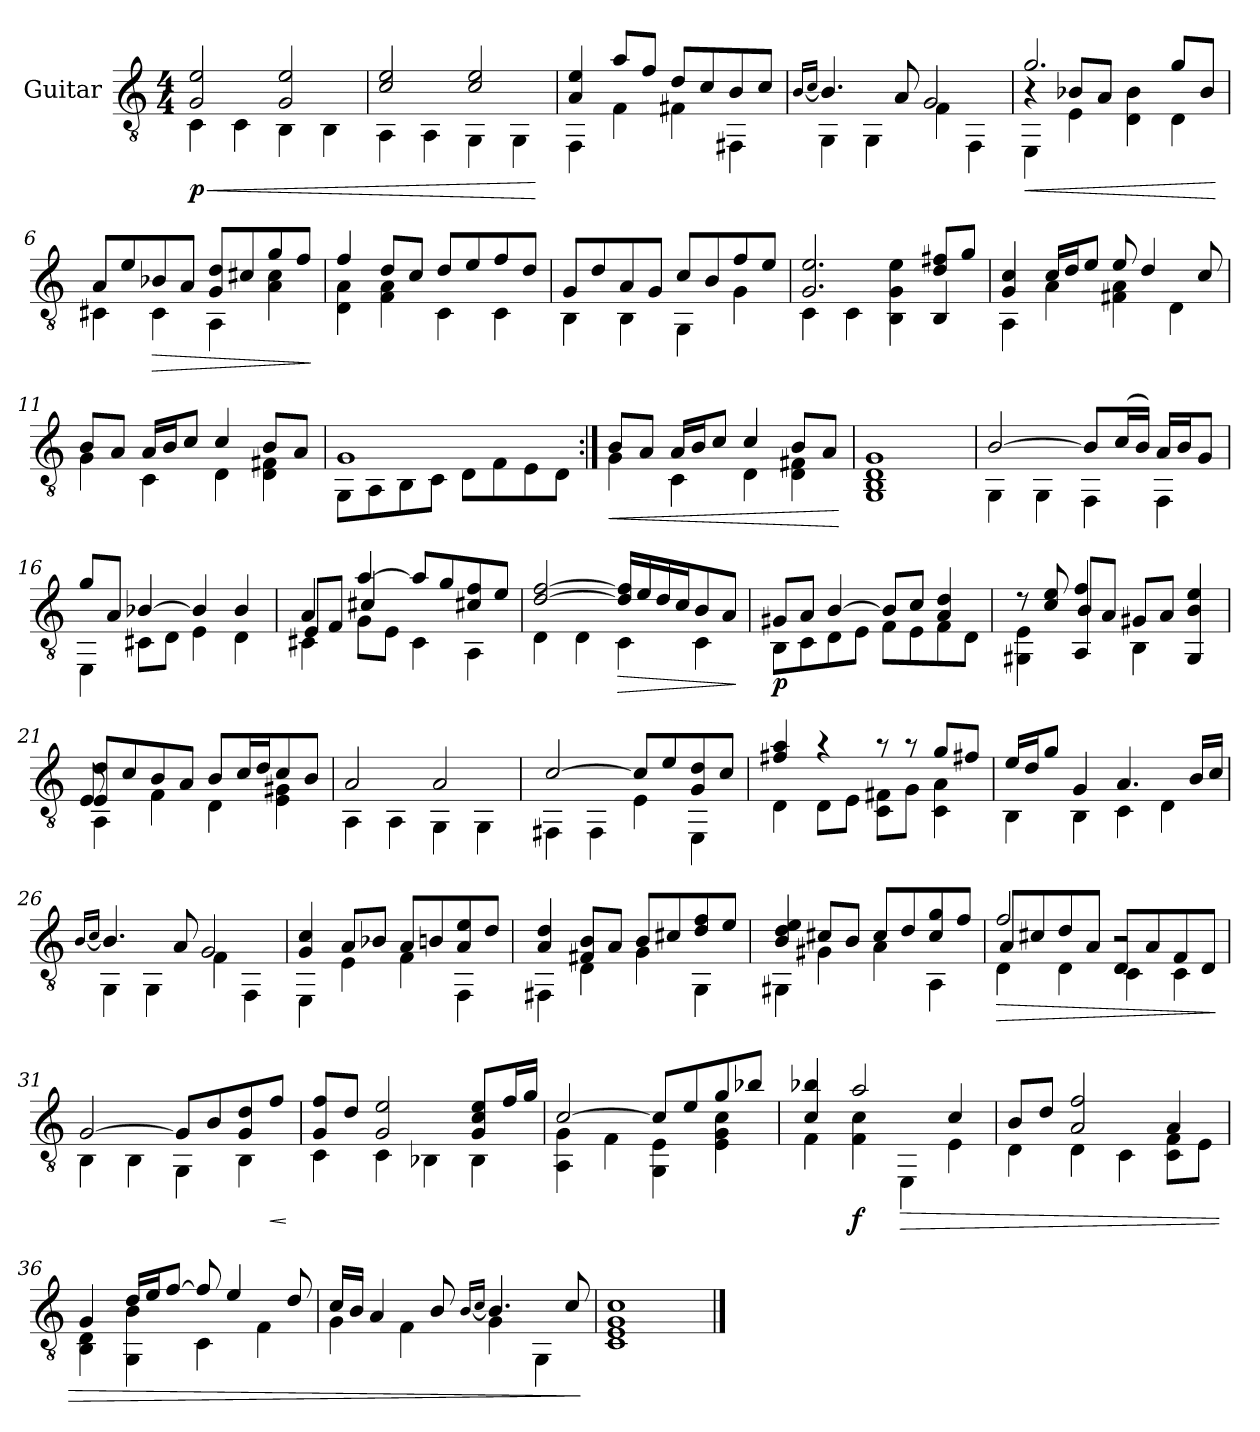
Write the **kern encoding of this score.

**kern	**dynam
*part1	*part1
*staff1	*staff1
*I"Guitar	*
*I'Guit.	*
*clefGv2	*
*k[]	*
*C:	*
*M4/4	*
=1	=1
!	!LO:HP:b
*^	*
!	!	!LO:DY:n=1:b
2G/ 2e/	4C\	< p
.	4C\	.
2G/ 2e/	4BB\	.
.	4BB\	.
=2	=2	=2
2c/ 2e/	4AA\	.
.	4AA\	.
2c/ 2e/	4GG\	.
.	4GG\	.
*v	*v	*
.	[
!!LO:LB:g=z
=3	=3
*^	*
4A/ 4e/	4FF\	.
8a/L	4F\	.
8f/J	.	.
8d/L	4F#X\	.
8c/	.	.
8B/	4FF#X\	.
8c/J	.	.
=4	=4	=4
[16qB/LL	.	.
16qc/JJ	.	.
4.B/]	4GG\	.
.	4GG\	.
8A/	.	.
2G/	4F\	.
.	4FF\	.
!!LO:LB:g=z	!!
=5	=5	=5
!	!	!LO:HP:b
*	*^	*
2.g/	4EE\	4r	<
.	4E\	8B-X/L	.
.	.	8A/J	.
.	4D\ 4B-\	2ryy	.
8g/L	4D\	.	.
8B-/J	.	.	.
*v	*v	*v	*
.	[
=6	=6
*^	*
8A/L	4C#X\	.
8e/	.	.
!	!	!LO:HP:b
8B-X/	4C#\	>
8A/J	.	.
8G/ 8d/L	4AA\	.
8c#X/	.	.
8g/	4A\ 4c#\	.
8f/J	.	.
*v	*v	*
.	]
!!LO:LB:g=z
=7	=7
*^	*
4f/	4D\ 4A\	.
8d/L	4F\ 4A\	.
8c/J	.	.
8d/L	4C\	.
8e/	.	.
8f/	4C\	.
8d/J	.	.
=8	=8	=8
8G/L	4BB\	.
8d/	.	.
8A/	4BB\	.
8G/J	.	.
8c/L	4GG\	.
8B/	.	.
8f/	4G\	.
8e/J	.	.
=9	=9	=9
2.G/ 2.e/	4C\	.
.	4C\	.
.	4BB\ 4G\ 4e\	.
8d/ 8f#X/L	4BB/	.
8g/J	.	.
!!LO:LB:g=z	!!
=10	=10	=10
4G/ 4c/	4AA\	.
16c/LL	4A\	.
16d/J	.	.
8e/J	.	.
8e/	4F#X\ 4A\	.
4d/	.	.
.	4D\	.
8c/	.	.
=11	=11	=11
8B/L	4G\	.
8A/J	.	.
16A/LL	4C\	.
16B/J	.	.
8c/J	.	.
4c/	4D\	.
8B/L	4D\ 4F#X\	.
8A/J	.	.
!!LO:LB:g=z	!!
=12	=12	=12
1G	8GG\L	.
.	8AA\	.
.	8BB\	.
.	8C\J	.
.	8D\L	.
.	8F\	.
.	8E\	.
.	8D\J	.
=13:|!	=13:|!	=13:|!
!	!	!LO:HP:b
8B/L	4G\	<
8A/J	.	.
16A/LL	4C\	.
16B/J	.	.
8c/J	.	.
4c/	4D\	.
8B/L	4D\ 4F#X\	.
8A/J	.	.
*v	*v	*
.	[
!!LO:LB:g=z
=14	=14
1GG 1BB 1D 1G	.
=15	=15
*^	*
[2B/	4GG\	.
.	4GG\	.
8B/L]	4FF\	.
(16c/L	.	.
16B/JJ)	.	.
16A/LL	4FF\	.
16B/J	.	.
8G/J	.	.
=16	=16	=16
8g/L	4EE\	.
8A/J	.	.
[4B-X/	8C#X\L	.
.	8D\J	.
4B-/]	4E\	.
4B-/	4D\	.
!!LO:LB:g=z	!!
=17	=17	=17
*	*^	*
4A/	4C#X\	8E/L	.
.	.	8F/J	.
[4a/	8G\L	4c#X/	.
.	8E\J	.	.
8a/L]	4C#\	2ryy	.
8g/	.	.	.
8c#X/ 8f/	4AA\	.	.
8e/J	.	.	.
*	*v	*v	*
=18	=18	=18
[2d/ [2f/	4D\	.
.	4D\	.
!	!	!LO:HP:b
16d/] 16f/]LL	4C\	>
16e/	.	.
16d/	.	.
16c/J	.	.
8B/	4C\	.
8A/J	.	.
*v	*v	*
.	]
=19	=19
*^	*
!	!	!LO:DY:b
8G#X/L	8BB\L	p
8A/J	8C\	.
[4B/	8D\	.
.	8E\J	.
8B/L]	8F\L	.
8c/J	8E\	.
4A/ 4d/	8F\	.
.	8D\J	.
!!LO:LB:g=z	!!
=20	=20	=20
8r	4GG#X\ 4E\	.
8c/ 8e/	.	.
4AA/ 4f/	8B/L	.
.	8A/J	.
4BB\	8G#X/L	.
.	8A/J	.
4GG#/ 4B/ 4e/	4ryy	.
=21	=21	=21
*	*^	*
8E/ 8d/L	4AA\	8E/	.
8c/	.	2..ryy	.
8B/	4F\	.	.
8A/J	.	.	.
8B/L	4D\	.	.
16c/L	.	.	.
16d/J	.	.	.
8c/	4E\ 4G#X\	.	.
8B/J	.	.	.
*	*v	*v	*
!!LO:PB:g=z
=22	=22	=22
2A/	4AA\	.
.	4AA\	.
2A/	4GG\	.
.	4GG\	.
=23	=23	=23
[2c/	4FF#X\	.
.	4FF#\	.
8c/L]	4E\	.
8e/	.	.
8G/ 8d/	4EE\	.
8c/J	.	.
=24	=24	=24
4f#X/ 4a/	4D\	.
4r	8D\L	.
.	8E\J	.
8r	8C\ 8F#X\L	.
8r	8G\J	.
8g/L	4C\ 4A\	.
8f#X/J	.	.
!!LO:LB:g=z	!!
=25	=25	=25
16e/LL	4BB\	.
16d/J	.	.
8g/J	.	.
4G/	4BB\	.
4.A/	4C\	.
.	4D\	.
16B/LL	.	.
16c/JJ	.	.
=26	=26	=26
[16qB/LL	.	.
16qc/JJ	.	.
4.B/]	4GG\	.
.	4GG\	.
8A/	.	.
2G/	4F\	.
.	4FF\	.
=27	=27	=27
4G/ 4c/	4EE\	.
8A/L	4E\	.
8B-X/J	.	.
8A/L	4F\	.
8Bn/	.	.
8A/ 8e/	4FF\	.
8d/J	.	.
!!LO:LB:g=z	!!
=28	=28	=28
4A/ 4d/	4FF#X\	.
8F#X/ 8B/L	4D\	.
8A/J	.	.
8B/L	4G\	.
8c#X/	.	.
8d/ 8f/	4GG\	.
8e/J	.	.
=29	=29	=29
4B/ 4d/ 4e/	4GG#X\	.
8c#X/L	4G#X\	.
8B/J	.	.
8c#/L	4A\	.
8d/	.	.
8c#/ 8g/	4AA\	.
8f/J	.	.
*v	*v	*
!!LO:LB:g=z
=30	=30
!	!LO:HP:b
*^	*
*	*^	*
2f/	4D\	8A/L	>
.	.	8c#X/	.
.	4D\	8d/	.
.	.	8A/J	.
8D/L	4C\	2r	.
8A/	.	.	.
8F/	4C\	.	.
8D/J	.	.	.
*v	*v	*v	*
.	]
=31	=31
*^	*
[2G/	4BB\	.
.	4BB\	.
8G/L]	4GG\	.
8B/	.	.
8G/ 8d/	4BB\	.
!	!	!LO:HP:b
8f/J	.	<
*v	*v	*
.	[
=32	=32
*^	*
8G/ 8f/L	4C\	.
8d/J	.	.
2G/ 2e/	4C\	.
.	4BB-X\	.
8G/ 8c/ 8e/L	4BB-\	.
16f/L	.	.
16g/JJ	.	.
!!LO:LB:g=z	!!
=33	=33	=33
[2c/	4AA\ 4G\	.
.	4F\	.
8c/L]	4GG\ 4E\	.
8e/	.	.
8g/	4E\ 4G\ 4c\	.
8b-X/J	.	.
=34	=34	=34
4c/ 4b-X/	4F\	.
!	!	!LO:DY:b
2a/	4F\ 4c\	f
!	!	!LO:HP:b
.	4EE\	>
4c/	4E\	.
=35	=35	=35
8B/L	4D\	.
8d/J	.	.
2A/ 2f/	4D\	.
.	4C\	.
4A/	8C\ 8F\L	.
.	8E\J	.
!!LO:LB:g=z	!!
=36	=36	=36
4G/	4BB\ 4D\	.
16d/LL	4GG\ 4B\	.
16e/J	.	.
[8f/J	.	.
8f/]	4C\	.
4e/	.	.
.	4F\	.
8d/	.	.
=37	=37	=37
16c/LL	4G\	.
16B/JJ	.	.
4A/	.	.
.	4F\	.
8B/	.	.
[16qB/LL	.	.
16qc/JJ	.	.
4.B/]	4G\	.
.	4GG\	.
8c/	.	.
*v	*v	*
.	]
=38	=38
1C 1E 1G 1c	.
==	==
*-	*-
